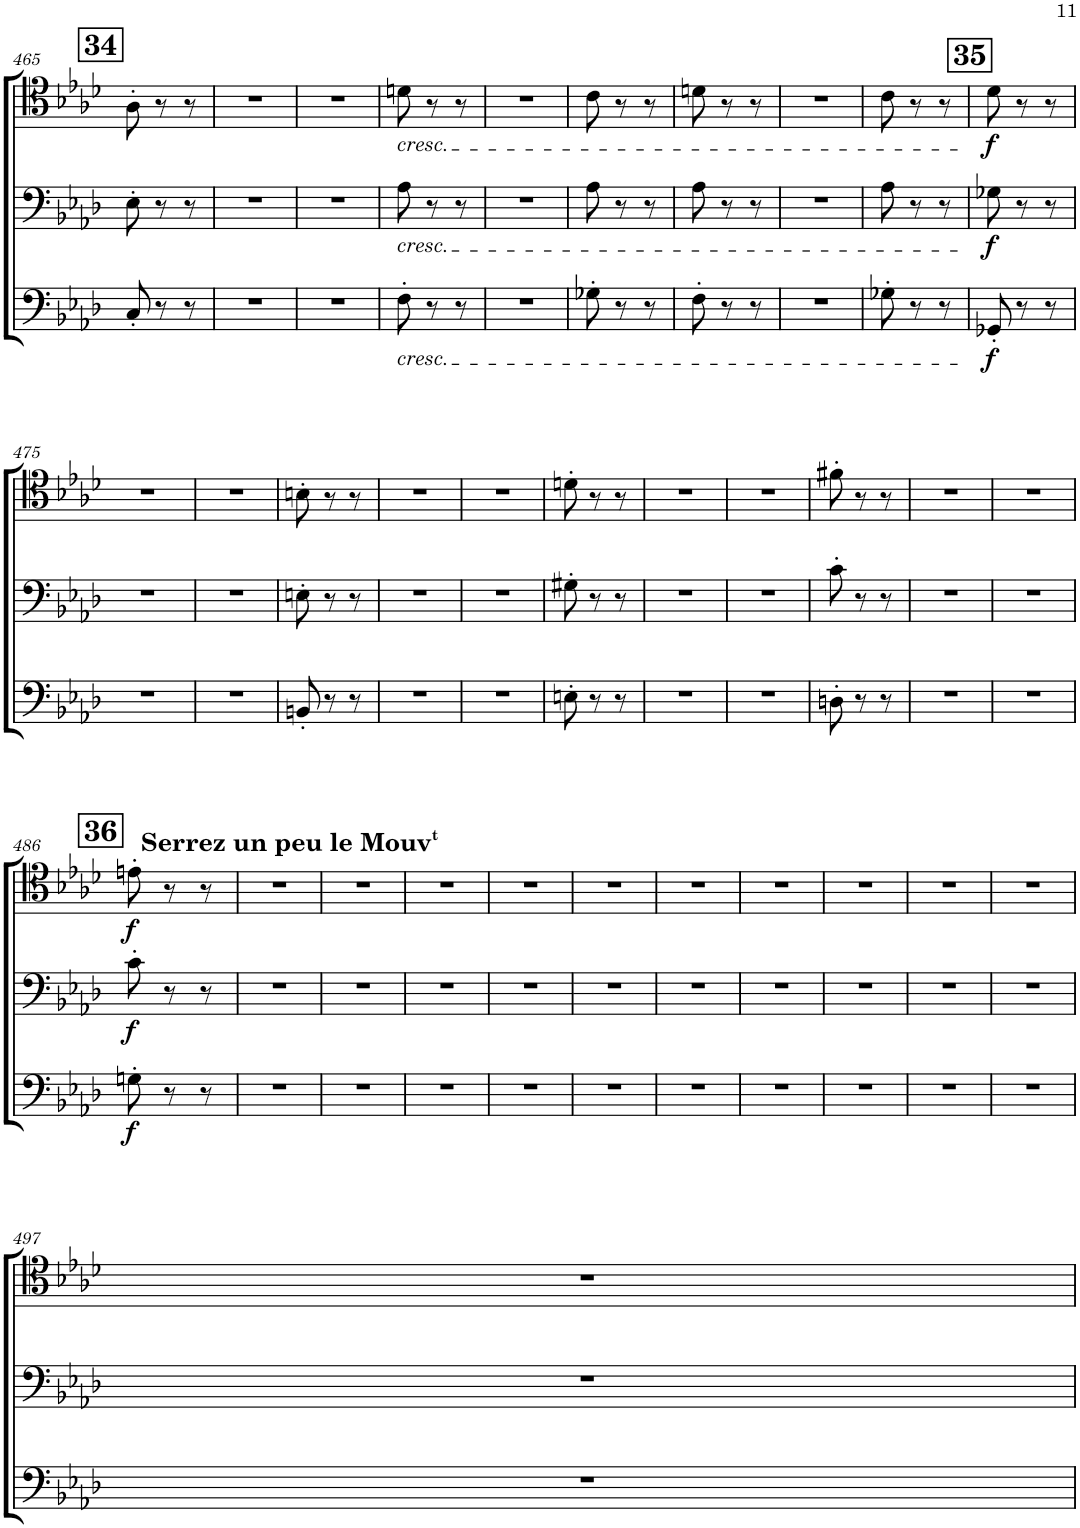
**kern	**dynam	**kern	**dynam	**kern	**dynam
*part3	*part3	*part2	*part2	*part1	*part1
*staff3	*staff3	*staff2	*staff2	*staff1	*staff1
*I"Trombone 3	*	*I"Trombone 2	*	*I"Trombone 1	*
*I'Trb	*	*I'Trb	*	*I'Trb	*
!!LO:PB:g=z
*clefF4	*	*clefF4	*	*clefC4	*
*k[b-e-a-d-]	*	*k[b-e-a-d-]	*	*k[b-e-a-d-]	*
*M3/8	*	*M3/8	*	*M3/8	*
!!LO:REH:place=s1:a:B:cj:fs=14:t=34
=465	=465	=465	=465	=465	=465
8C'/	.	8E-'\	.	8A-'\	.
8r	.	8r	.	8r	.
8r	.	8r	.	8r	.
=466	=466	=466	=466	=466	=466
4.r	.	4.r	.	4.r	.
=467	=467	=467	=467	=467	=467
4.r	.	4.r	.	4.r	.
=468	=468	=468	=468	=468	=468
!	!	!	!	!LO:TX:b:i:t=cresc.	!
!	!	!LO:TX:b:i:t=cresc.	!	!	!
!LO:TX:b:i:t=cresc.	!	!	!	!	!
8F'\	.	8A-\	.	8dn\	.
8r	.	8r	.	8r	.
8r	.	8r	.	8r	.
=469	=469	=469	=469	=469	=469
4.r	.	4.r	.	4.r	.
=470	=470	=470	=470	=470	=470
8G-X'\	.	8A-\	.	8c\	.
8r	.	8r	.	8r	.
8r	.	8r	.	8r	.
=471	=471	=471	=471	=471	=471
8F'\	.	8A-\	.	8dn\	.
8r	.	8r	.	8r	.
8r	.	8r	.	8r	.
=472	=472	=472	=472	=472	=472
4.r	.	4.r	.	4.r	.
=473	=473	=473	=473	=473	=473
8G-X'\	.	8A-\	.	8c\	.
8r	.	8r	.	8r	.
8r	.	8r	.	8r	.
!!LO:REH:place=s1:a:B:cj:fs=14:t=35
=474	=474	=474	=474	=474	=474
!	!LO:DY:b	!	!LO:DY:b	!	!LO:DY:b
8GG-X'/	f	8G-X\	f	8d-\	f
8r	.	8r	.	8r	.
8r	.	8r	.	8r	.
!!LO:LB:g=z
=475	=475	=475	=475	=475	=475
4.r	.	4.r	.	4.r	.
=476	=476	=476	=476	=476	=476
4.r	.	4.r	.	4.r	.
=477	=477	=477	=477	=477	=477
8BBn'/	.	8En'\	.	8Bn'\	.
8r	.	8r	.	8r	.
8r	.	8r	.	8r	.
=478	=478	=478	=478	=478	=478
4.r	.	4.r	.	4.r	.
=479	=479	=479	=479	=479	=479
4.r	.	4.r	.	4.r	.
=480	=480	=480	=480	=480	=480
8En'\	.	8G#X'\	.	8dn'\	.
8r	.	8r	.	8r	.
8r	.	8r	.	8r	.
=481	=481	=481	=481	=481	=481
4.r	.	4.r	.	4.r	.
=482	=482	=482	=482	=482	=482
4.r	.	4.r	.	4.r	.
=483	=483	=483	=483	=483	=483
8Dn'\	.	8c'\	.	8f#X'\	.
8r	.	8r	.	8r	.
8r	.	8r	.	8r	.
=484	=484	=484	=484	=484	=484
4.r	.	4.r	.	4.r	.
=485	=485	=485	=485	=485	=485
4.r	.	4.r	.	4.r	.
!!LO:LB:g=z
=486	=486	=486	=486	=486	=486
!!LO:REH:place=s1:a:B:cj:fs=14:t=36
!	!	!	!	!LO:TX:a:B:t=Serrez un peu le Mouv	!
!	!	!	!	!LO:TX:a:t=t	!
!	!LO:DY:b	!	!LO:DY:b	!	!LO:DY:b
8Gn'\	f	8c'\	f	8en'\	f
8r	.	8r	.	8r	.
8r	.	8r	.	8r	.
=487	=487	=487	=487	=487	=487
4.r	.	4.r	.	4.r	.
=488	=488	=488	=488	=488	=488
4.r	.	4.r	.	4.r	.
=489	=489	=489	=489	=489	=489
4.r	.	4.r	.	4.r	.
=490	=490	=490	=490	=490	=490
4.r	.	4.r	.	4.r	.
=491	=491	=491	=491	=491	=491
4.r	.	4.r	.	4.r	.
=492	=492	=492	=492	=492	=492
4.r	.	4.r	.	4.r	.
=493	=493	=493	=493	=493	=493
4.r	.	4.r	.	4.r	.
=494	=494	=494	=494	=494	=494
4.r	.	4.r	.	4.r	.
=495	=495	=495	=495	=495	=495
4.r	.	4.r	.	4.r	.
=496	=496	=496	=496	=496	=496
4.r	.	4.r	.	4.r	.
!!LO:LB:g=z
=497	=497	=497	=497	=497	=497
4.r	.	4.r	.	4.r	.
=	=	=	=	=	=
*-	*-	*-	*-	*-	*-
